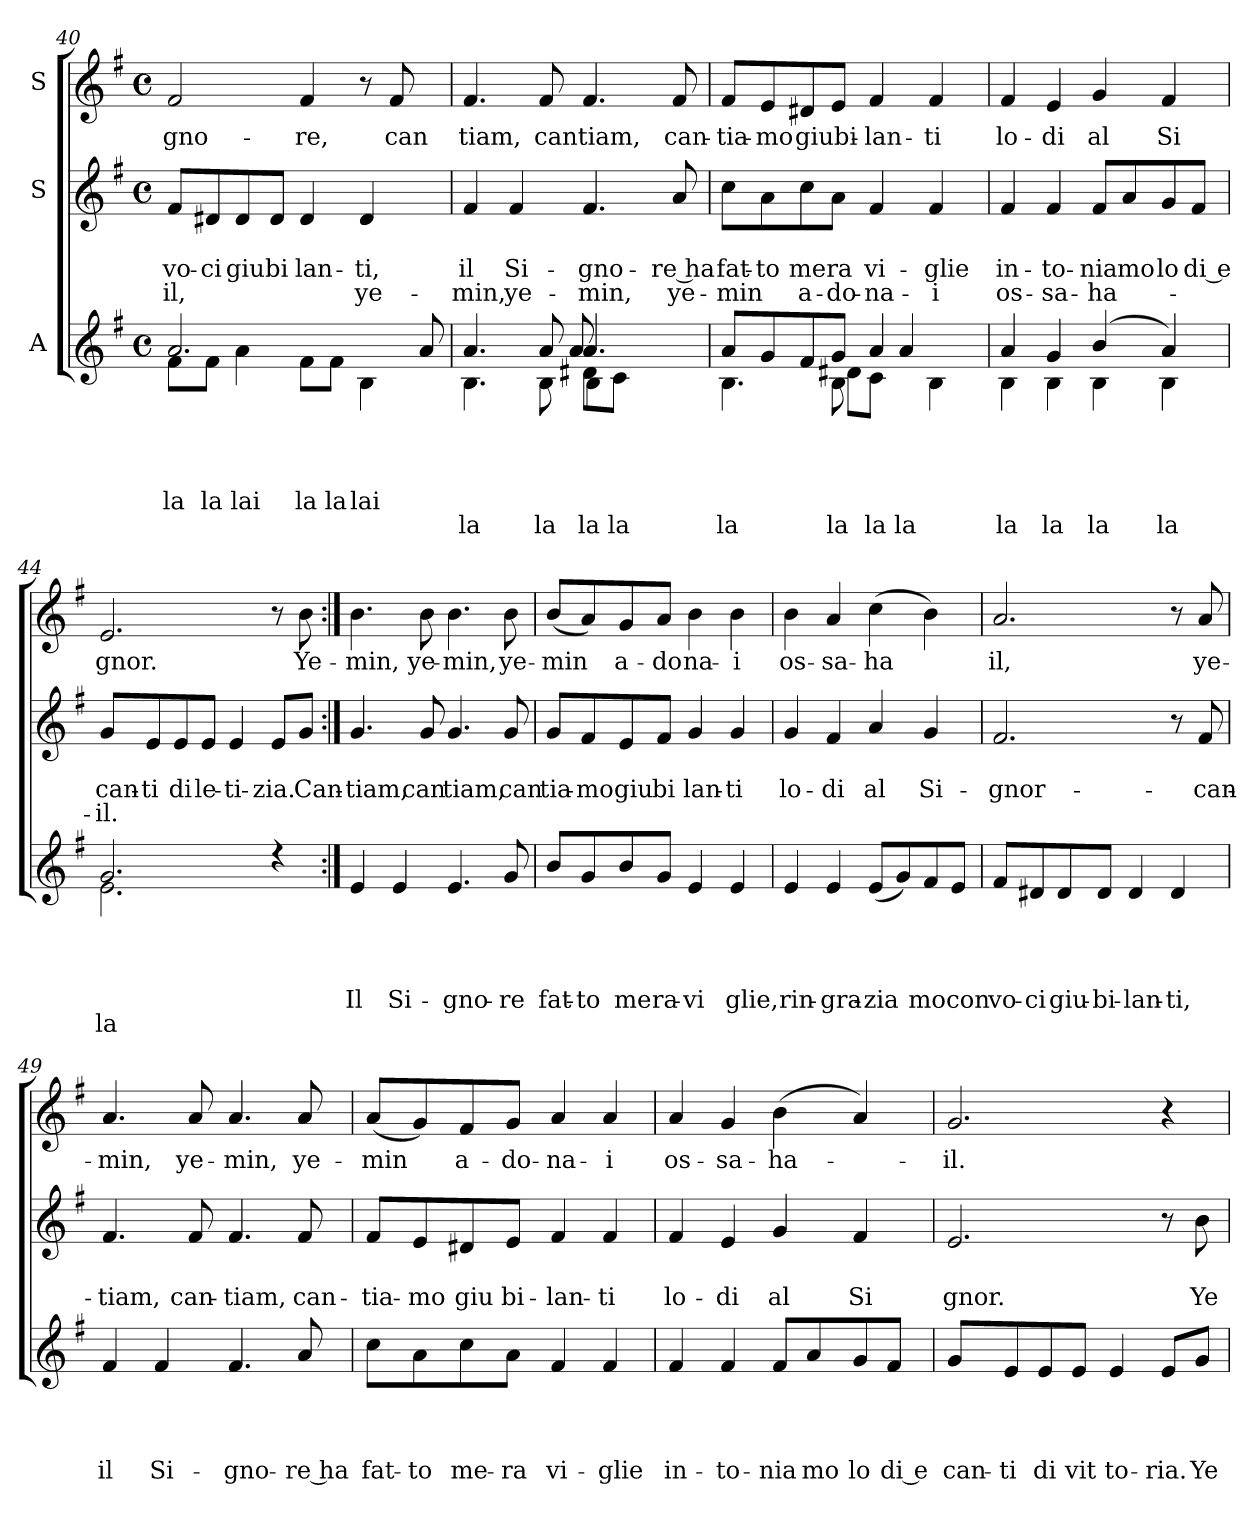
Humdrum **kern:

**kern	**text	**text	**text	**text	**text	**kern	**text	**text	**text	**kern	**text
*part3	*part3	*part3	*part3	*part3	*part3	*part2	*part2	*part2	*part2	*part1	*part1
*staff3	*staff3	*staff3	*staff3	*staff3	*staff3	*staff2	*staff2	*staff2	*staff2	*staff1	*staff1
*I"A	*	*	*	*	*	*I"S	*	*	*	*I"S	*
*clefG2	*	*	*	*	*	*clefG2	*	*	*	*clefG2	*
*k[f#]	*	*	*	*	*	*k[f#]	*	*	*	*k[f#]	*
*G:	*	*	*	*	*	*G:	*	*	*	*G:	*
*M4/4	*	*	*	*	*	*M4/4	*	*	*	*M4/4	*
*met(c)	*	*	*	*	*	*met(c)	*	*	*	*met(c)	*
=40	=40	=40	=40	=40	=40	=40	=40	=40	=40	=40	=40
!	!	!	!	!LO:LY:b	!	!	!	!LO:LY:b	!LO:LY:b	!	!LO:LY:b
*^	*	*	*	*	*	*	*	*	*	*	*
2.a/	8f#\L	.	.	.	la	.	8f#/L	.	vo-	il,	2f#/	-gno-
!	!	!	!	!	!LO:LY:b	!	!	!	!LO:LY:b	!	!	!
.	8f#\J	.	.	.	la	.	8d#X/	.	-ci	.	.	.
!	!	!	!	!	!LO:LY:b	!	!	!	!LO:LY:b	!	!	!
.	4a\	.	.	.	lai	.	8d#/	.	giu	.	.	.
!	!	!	!	!	!	!	!	!	!LO:LY:b	!	!	!
.	.	.	.	.	.	.	8d#/J	.	bi	.	.	.
!	!	!	!	!	!LO:LY:b	!	!	!	!LO:LY:b	!	!	!LO:LY:b
.	8f#\L	.	.	.	la	.	4d#/	.	lan-	.	4f#/	-re,
!	!	!	!	!	!LO:LY:b	!	!	!	!	!	!	!
.	8f#\J	.	.	.	la	.	.	.	.	.	.	.
!	!	!	!	!	!LO:LY:b	!	!	!	!LO:LY:b	!LO:LY:b	!	!
4ryy	4B\	.	.	.	lai	.	4d#/	.	-ti,	ye-	8ra	.
!	!	!	!	!	!	!	!	!	!	!	!	!LO:LY:b
.	.	.	.	.	.	.	.	.	.	.	8f#/	can
8a/	8ryy	.	.	.	.	.	8ryy	.	.	.	8ryy	.
!!LO:LB:g=z
=41	=41	=41	=41	=41	=41	=41	=41	=41	=41	=41	=41	=41
!	!	!	!	!	!	!LO:LY:b	!	!	!LO:LY:b	!LO:LY:b	!	!LO:LY:b
*^	*^	*	*	*	*	*	*	*	*	*	*	*
4.a/	4.B\	2ryy	2ryy	.	.	.	.	la	4f#/	.	il	-min,	4.f#/	tiam,
!	!	!	!	!	!	!	!	!	!	!	!LO:LY:b	!LO:LY:b	!	!
.	.	.	.	.	.	.	.	.	4f#/	.	Si-	ye-	.	.
!	!	!	!	!	!	!	!	!LO:LY:b	!	!	!	!	!	!LO:LY:b
8B\	8a/	.	.	.	.	.	.	la	.	.	.	.	8f#/	can
!	!	!	!	!	!	!	!	!LO:LY:b	!	!	!	!	!	!
!	!	!	!	!	!	!	!	!LO:LY:b	!	!	!LO:LY:b	!LO:LY:b	!	!LO:LY:b
8d#X\L	4.a/	4B\	8a/	.	.	.	.	la	4.f#/	.	-gno-	-min,	4.f#/	tiam,
!	!	!	!	!	!	!	!	!LO:LY:b	!	!	!	!	!	!
8c\J	.	.	8ryy	.	.	.	.	la	.	.	.	.	.	.
8ryy	.	8ryy	4ryy	.	.	.	.	.	.	.	.	.	.	.
!	!	!	!	!	!	!	!	!	!	!	!LO:LY:b:rj	!LO:LY:b:rj	!	!LO:LY:b
8ryy	8ryy	8ryy	.	.	.	.	.	.	8a/	.	-re ha	ye-	8f#/	can-
*	*	*v	*v	*	*	*	*	*	*	*	*	*	*	*
=42	=42	=42	=42	=42	=42	=42	=42	=42	=42	=42	=42	=42	=42
!	!	!	!	!	!	!	!LO:LY:b	!	!	!LO:LY:b	!LO:LY:b	!	!LO:LY:b
8a/L	4.B\	4.ryy	.	.	.	.	la	8cc\L	.	fat-	-min	8f#/L	-tia-
!	!	!	!	!	!	!	!	!	!	!LO:LY:b	!	!	!LO:LY:b
8g/	.	.	.	.	.	.	.	8a\	.	-to	.	8e/	-mo
!	!	!	!	!	!	!	!	!	!	!LO:LY:b	!LO:LY:b	!	!LO:LY:b
8f#/	.	.	.	.	.	.	.	8cc\	.	me	a-	8d#X/	giubi-
!	!	!	!	!	!	!	!LO:LY:b	!	!	!	!	!	!
!	!	!	!	!	!	!	!LO:LY:b	!	!	!LO:LY:b	!LO:LY:b	!	!
8g/J	8B\	8d#X\L	.	.	.	.	la	8a\J	.	ra	-do-	8e/J	.
!	!	!	!	!	!	!	!LO:LY:b	!	!	!LO:LY:b	!LO:LY:b	!	!LO:LY:b
2ryy	4a/	8c\J	.	.	.	.	la	4f#/	.	vi-	-na-	4f#/	-lan-
!	!	!	!	!	!	!	!LO:LY:b	!	!	!	!	!	!
.	.	4a/	.	.	.	.	la	.	.	.	.	.	.
!	!	!	!	!	!	!	!	!	!	!LO:LY:b	!LO:LY:b	!	!LO:LY:b
.	4B\	.	.	.	.	.	.	4f#/	.	-glie	-i	4f#/	-ti
.	.	8ryy	.	.	.	.	.	.	.	.	.	.	.
=43	=43	=43	=43	=43	=43	=43	=43	=43	=43	=43	=43	=43	=43
!	!	!	!	!	!	!	!LO:LY:b	!	!	!LO:LY:b	!LO:LY:b	!	!LO:LY:b
*	*v	*v	*	*	*	*	*	*	*	*	*	*	*
4a/	4B\	.	.	.	.	la	4f#/	.	in-	os-	4f#/	lo-
!	!	!	!	!	!	!LO:LY:b	!	!	!LO:LY:b	!LO:LY:b	!	!LO:LY:b
4g/	4B\	.	.	.	.	la	4f#/	.	-to-	-sa-	4e/	-di
!	!	!	!	!	!	!LO:LY:b	!	!	!LO:LY:b	!LO:LY:b	!	!LO:LY:b
(4b/	4B\	.	.	.	.	la	8f#/L	.	-nia	-ha-	4g/	al
!	!	!	!	!	!	!	!	!	!LO:LY:b	!	!	!
.	.	.	.	.	.	.	8a/	.	mo	.	.	.
!	!	!	!	!	!	!LO:LY:b	!	!	!LO:LY:b	!	!	!LO:LY:b
4a/)	4B\	.	.	.	.	la	8g/	.	lo	.	4f#/	Si
!	!	!	!	!	!	!	!	!	!LO:LY:b:rj	!	!	!
.	.	.	.	.	.	.	8f#/J	.	di e	.	.	.
=44	=44	=44	=44	=44	=44	=44	=44	=44	=44	=44	=44	=44
!	!	!	!	!	!	!LO:LY:b	!	!	!LO:LY:b	!LO:LY:b	!	!LO:LY:b
2.g/	2.e\	.	.	.	.	la	8g/L	.	can-	-il.	2.e/	gnor.
!	!	!	!	!	!	!	!	!	!LO:LY:b	!	!	!
.	.	.	.	.	.	.	8e/	.	-ti	.	.	.
!	!	!	!	!	!	!	!	!	!LO:LY:b	!	!	!
.	.	.	.	.	.	.	8e/	.	di	.	.	.
!	!	!	!	!	!	!	!	!	!LO:LY:b	!	!	!
.	.	.	.	.	.	.	8e/J	.	le-	.	.	.
!	!	!	!	!	!	!	!	!	!LO:LY:b	!	!	!
.	.	.	.	.	.	.	4e/	.	-ti-	.	.	.
!	!	!	!	!	!	!	!	!	!LO:LY:b	!	!	!
4rcc	4ryy	.	.	.	.	.	8e/L	.	-zia.	.	8ra	.
!	!	!	!	!	!	!	!	!	!LO:LY:b	!	!	!LO:LY:b
.	.	.	.	.	.	.	8g/J	.	Can-	.	8b\	Ye-
*v	*v	*	*	*	*	*	*	*	*	*	*	*
=45:|!	=45:|!	=45:|!	=45:|!	=45:|!	=45:|!	=45:|!	=45:|!	=45:|!	=45:|!	=45:|!	=45:|!
!	!	!	!	!LO:LY:b	!	!	!	!LO:LY:b	!	!	!LO:LY:b
4e/	.	.	.	Il	.	4.g/	.	-tiam,	.	4.b\	-min,
!	!	!	!	!LO:LY:b	!	!	!	!	!	!	!
4e/	.	.	.	Si-	.	.	.	.	.	.	.
!	!	!	!	!	!	!	!	!LO:LY:b	!	!	!LO:LY:b
.	.	.	.	.	.	8g/	.	can	.	8b\	ye-
!	!	!	!	!LO:LY:b	!	!	!	!LO:LY:b	!	!	!LO:LY:b
4.e/	.	.	.	-gno-	.	4.g/	.	tiam,	.	4.b\	-min,
!	!	!	!	!LO:LY:b	!	!	!	!LO:LY:b	!	!	!LO:LY:b
8g/	.	.	.	-re	.	8g/	.	can	.	8b\	ye-
!!LO:LB:g=z
=46	=46	=46	=46	=46	=46	=46	=46	=46	=46	=46	=46
!	!	!	!	!LO:LY:b	!	!	!	!LO:LY:b	!	!	!LO:LY:b
8b/L	.	.	.	fat-	.	8g/L	.	tia-	.	(<8b/L	-min
!	!	!	!	!LO:LY:b	!	!	!	!LO:LY:b	!	!	!
8g/	.	.	.	-to	.	8f#/	.	-mo	.	8a/)	.
!	!	!	!	!LO:LY:b	!	!	!	!LO:LY:b	!	!	!LO:LY:b
8b/	.	.	.	me	.	8e/	.	giu	.	8g/	a-
!	!	!	!	!LO:LY:b	!	!	!	!LO:LY:b	!	!	!LO:LY:b
8g/J	.	.	.	ra-	.	8f#/J	.	bi	.	8a/J	-do
!	!	!	!	!LO:LY:b	!	!	!	!LO:LY:b	!	!	!LO:LY:b
4e/	.	.	.	-vi	.	4g/	.	lan-	.	4b\	na-
!	!	!	!	!LO:LY:b	!	!	!	!LO:LY:b	!	!	!LO:LY:b
4e/	.	.	.	glie,	.	4g/	.	-ti	.	4b\	-i
=47	=47	=47	=47	=47	=47	=47	=47	=47	=47	=47	=47
!	!	!	!	!LO:LY:b	!	!	!	!LO:LY:b	!	!	!LO:LY:b
4e/	.	.	.	rin-	.	4g/	.	lo-	.	4b\	os-
!	!	!	!	!LO:LY:b	!	!	!	!LO:LY:b	!	!	!LO:LY:b
4e/	.	.	.	-gra-	.	4f#/	.	-di	.	4a/	-sa-
!	!	!	!	!LO:LY:b	!	!	!	!LO:LY:b	!	!	!LO:LY:b
(<8e/L	.	.	.	-zia	.	4a/	.	al	.	(>4cc\	-ha
8g/)	.	.	.	.	.	.	.	.	.	.	.
!	!	!	!	!LO:LY:b	!	!	!	!LO:LY:b	!	!	!
8f#/	.	.	.	mo	.	4g/	.	Si-	.	4b\)	.
!	!	!	!	!LO:LY:b	!	!	!	!	!	!	!
8e/J	.	.	.	con	.	.	.	.	.	.	.
=48	=48	=48	=48	=48	=48	=48	=48	=48	=48	=48	=48
!	!	!	!	!LO:LY:b	!	!	!	!LO:LY:b	!	!	!LO:LY:b
8f#/L	.	.	.	vo-	.	2.f#/	.	-gnor-	.	2.a/	il,
!	!	!	!	!LO:LY:b	!	!	!	!	!	!	!
8d#X/	.	.	.	-ci	.	.	.	.	.	.	.
!	!	!	!	!LO:LY:b	!	!	!	!	!	!	!
8d#/	.	.	.	giu-	.	.	.	.	.	.	.
!	!	!	!	!LO:LY:b	!	!	!	!	!	!	!
8d#/J	.	.	.	-bi-	.	.	.	.	.	.	.
!	!	!	!	!LO:LY:b	!	!	!	!	!	!	!
4d#/	.	.	.	-lan-	.	.	.	.	.	.	.
!	!	!	!	!LO:LY:b	!	!	!	!	!	!	!
4d#/	.	.	.	-ti,	.	8ra	.	.	.	8ra	.
!	!	!	!	!	!	!	!	!LO:LY:b	!	!	!LO:LY:b
.	.	.	.	.	.	8f#/	.	-can-	.	8a/	ye-
=49	=49	=49	=49	=49	=49	=49	=49	=49	=49	=49	=49
!	!	!	!	!LO:LY:b	!	!	!	!LO:LY:b	!	!	!LO:LY:b
4f#/	.	.	.	il	.	4.f#/	.	-tiam,	.	4.a/	-min,
!	!	!	!	!LO:LY:b	!	!	!	!	!	!	!
4f#/	.	.	.	Si-	.	.	.	.	.	.	.
!	!	!	!	!	!	!	!	!LO:LY:b	!	!	!LO:LY:b
.	.	.	.	.	.	8f#/	.	can-	.	8a/	ye-
!	!	!	!	!LO:LY:b	!	!	!	!LO:LY:b	!	!	!LO:LY:b
4.f#/	.	.	.	-gno-	.	4.f#/	.	-tiam,	.	4.a/	-min,
!	!	!	!	!LO:LY:b:rj	!	!	!	!LO:LY:b	!	!	!LO:LY:b
8a/	.	.	.	-re ha	.	8f#/	.	can-	.	8a/	ye-
=50	=50	=50	=50	=50	=50	=50	=50	=50	=50	=50	=50
!	!	!	!	!LO:LY:b	!	!	!	!LO:LY:b	!	!	!LO:LY:b
8cc\L	.	.	.	fat-	.	8f#/L	.	-tia-	.	(<8a/L	-min
!	!	!	!	!LO:LY:b	!	!	!	!LO:LY:b	!	!	!
8a\	.	.	.	-to	.	8e/	.	-mo	.	8g/)	.
!	!	!	!	!LO:LY:b	!	!	!	!LO:LY:b	!	!	!LO:LY:b
8cc\	.	.	.	me-	.	8d#X/	.	giu	.	8f#/	a-
!	!	!	!	!LO:LY:b	!	!	!	!LO:LY:b	!	!	!LO:LY:b
8a\J	.	.	.	-ra	.	8e/J	.	bi-	.	8g/J	-do-
!	!	!	!	!LO:LY:b	!	!	!	!LO:LY:b	!	!	!LO:LY:b
4f#/	.	.	.	vi-	.	4f#/	.	-lan-	.	4a/	-na-
!	!	!	!	!LO:LY:b	!	!	!	!LO:LY:b	!	!	!LO:LY:b
4f#/	.	.	.	-glie	.	4f#/	.	-ti	.	4a/	-i
!!LO:LB:g=z
=51	=51	=51	=51	=51	=51	=51	=51	=51	=51	=51	=51
!	!	!	!	!LO:LY:b	!	!	!	!LO:LY:b	!	!	!LO:LY:b
4f#/	.	.	.	in-	.	4f#/	.	lo-	.	4a/	os-
!	!	!	!	!LO:LY:b	!	!	!	!LO:LY:b	!	!	!LO:LY:b
4f#/	.	.	.	-to-	.	4e/	.	-di	.	4g/	-sa-
!	!	!	!	!LO:LY:b	!	!	!	!LO:LY:b	!	!	!LO:LY:b
8f#/L	.	.	.	-nia	.	4g/	.	al	.	(>4b\	-ha-
!	!	!	!	!LO:LY:b	!	!	!	!	!	!	!
8a/	.	.	.	mo	.	.	.	.	.	.	.
!	!	!	!	!LO:LY:b	!	!	!	!LO:LY:b	!	!	!
8g/	.	.	.	lo	.	4f#/	.	Si	.	4a/)	.
!	!	!	!	!LO:LY:b:rj	!	!	!	!	!	!	!
8f#/J	.	.	.	di e	.	.	.	.	.	.	.
=52	=52	=52	=52	=52	=52	=52	=52	=52	=52	=52	=52
!	!	!	!	!LO:LY:b	!	!	!	!LO:LY:b	!	!	!LO:LY:b
8g/L	.	.	.	can-	.	2.e/	.	gnor.	.	2.g/	-il.
!	!	!	!	!LO:LY:b	!	!	!	!	!	!	!
8e/	.	.	.	-ti	.	.	.	.	.	.	.
!	!	!	!	!LO:LY:b	!	!	!	!	!	!	!
8e/	.	.	.	di	.	.	.	.	.	.	.
!	!	!	!	!LO:LY:b	!	!	!	!	!	!	!
8e/J	.	.	.	vit	.	.	.	.	.	.	.
!	!	!	!	!LO:LY:b	!	!	!	!	!	!	!
4e/	.	.	.	to-	.	.	.	.	.	.	.
!	!	!	!	!LO:LY:b	!	!	!	!	!	!	!
8e/L	.	.	.	-ria.	.	8ra	.	.	.	4r	.
!	!	!	!	!LO:LY:b	!	!	!	!LO:LY:b	!	!	!
8g/J	.	.	.	Ye-	.	8b\	.	Ye-	.	.	.
=	=	=	=	=	=	=	=	=	=	=	=
*-	*-	*-	*-	*-	*-	*-	*-	*-	*-	*-	*-
